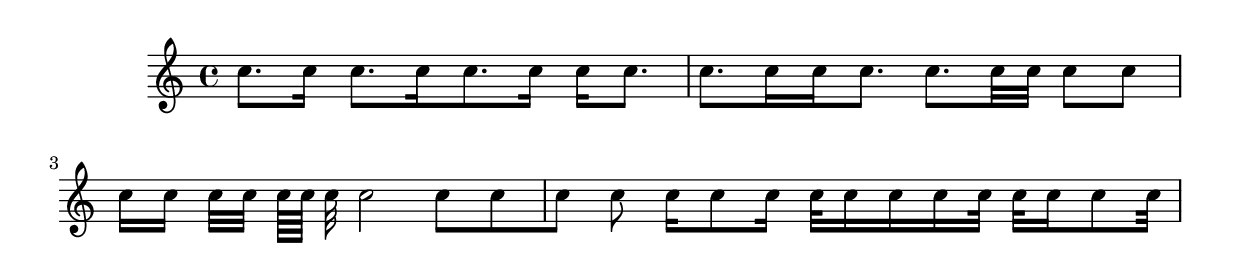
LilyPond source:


\version "1.9.4"

\header{
texidoc="
Beaming is generated automatically. Beams may cross bar lines. In that
case, line breaks are forbidden.  Yet clef and key signatures are
hidden just as with breakable bar lines.
"
}

\score { \context Staff \notes \relative c''  {
	 c8.[ c16]
	 c8.[ c16 c8.  c16]
	 c16[ c8.] |
	 c8.[ c16  c16  c8.]
	 c8.[ c32  c32]
	 c8[ c8] |
	 c16[ c16]
	 c32[ c32]
	 c64[ c64]	
	c32
	c2

	 c8[ c c] c8 % over barline
	 c16[ c8 c16]
	 c32[ c16 c16 c16 c32]
	 c32[ c16 c8 c32]		 % hmm ?
	
		}}

